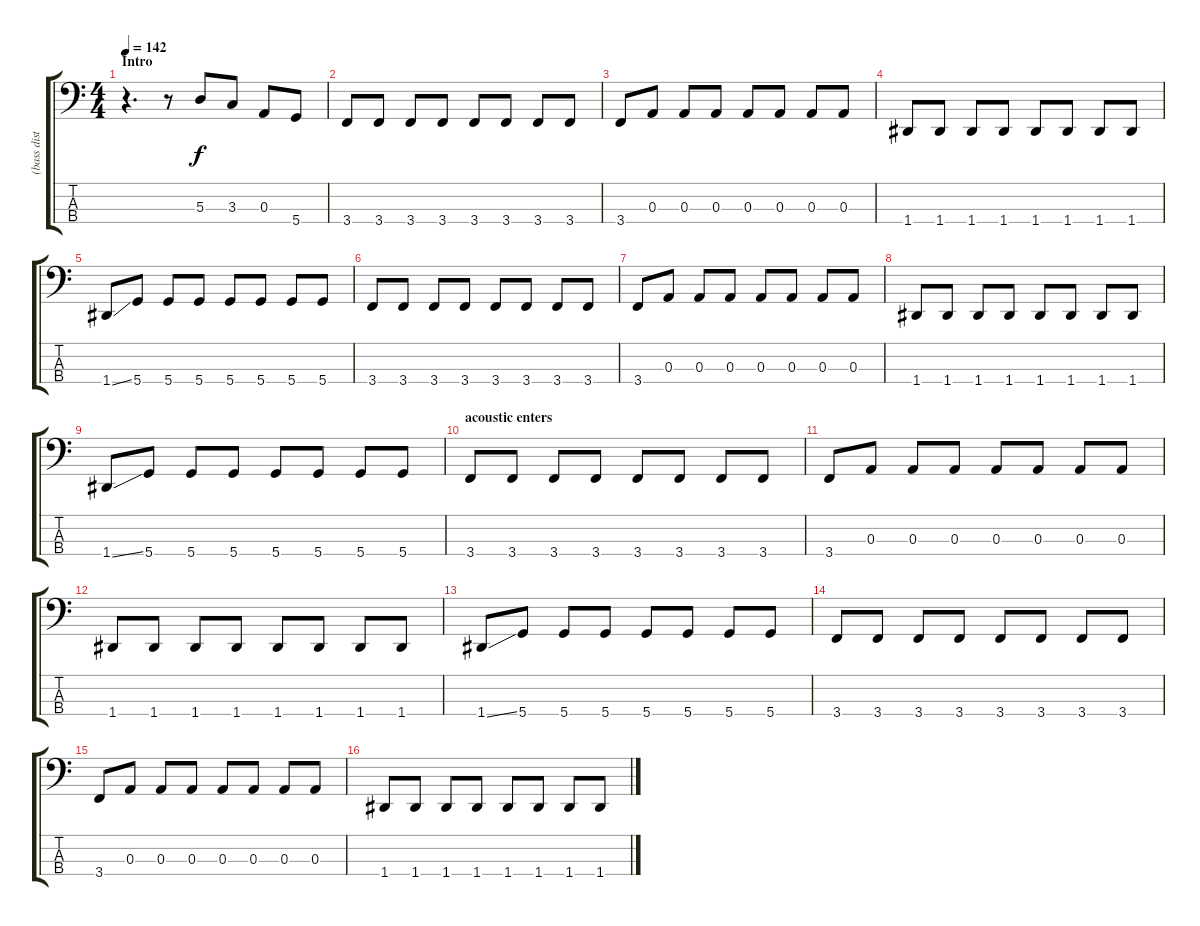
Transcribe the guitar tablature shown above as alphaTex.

\track ("(bass disto/overdrive)" "(bass dist") {instrument overdrivenguitar}
\staff {score tabs}
\tuning (G2 D2 A1 D1) {hide}
\ts (4 4)
\section ("" "Intro")
\tempo 142
\clef f4
\ks c
r.4{d dy f instrument overdrivenguitar} r.8 5.3.8 3.3.8 0.3.8 5.4.8 |
3.4.8 3.4.8 3.4.8 3.4.8 3.4.8 3.4.8 3.4.8 3.4.8 |
3.4.8 0.3.8 0.3.8 0.3.8 0.3.8 0.3.8 0.3.8 0.3.8 |
1.4.8 1.4.8 1.4.8 1.4.8 1.4.8 1.4.8 1.4.8 1.4.8 |
1.4{ss}.8 5.4.8 5.4.8 5.4.8 5.4.8 5.4.8 5.4.8 5.4.8 |
3.4.8 3.4.8 3.4.8 3.4.8 3.4.8 3.4.8 3.4.8 3.4.8 |
3.4.8 0.3.8 0.3.8 0.3.8 0.3.8 0.3.8 0.3.8 0.3.8 |
1.4.8 1.4.8 1.4.8 1.4.8 1.4.8 1.4.8 1.4.8 1.4.8 |
1.4{ss}.8 5.4.8 5.4.8 5.4.8 5.4.8 5.4.8 5.4.8 5.4.8 |
\section ("" "acoustic enters")
3.4.8 3.4.8 3.4.8 3.4.8 3.4.8 3.4.8 3.4.8 3.4.8 |
3.4.8 0.3.8 0.3.8 0.3.8 0.3.8 0.3.8 0.3.8 0.3.8 |
1.4.8 1.4.8 1.4.8 1.4.8 1.4.8 1.4.8 1.4.8 1.4.8 |
1.4{ss}.8 5.4.8 5.4.8 5.4.8 5.4.8 5.4.8 5.4.8 5.4.8 |
3.4.8 3.4.8 3.4.8 3.4.8 3.4.8 3.4.8 3.4.8 3.4.8 |
3.4.8 0.3.8 0.3.8 0.3.8 0.3.8 0.3.8 0.3.8 0.3.8 |
1.4.8 1.4.8 1.4.8 1.4.8 1.4.8 1.4.8 1.4.8 1.4.8
